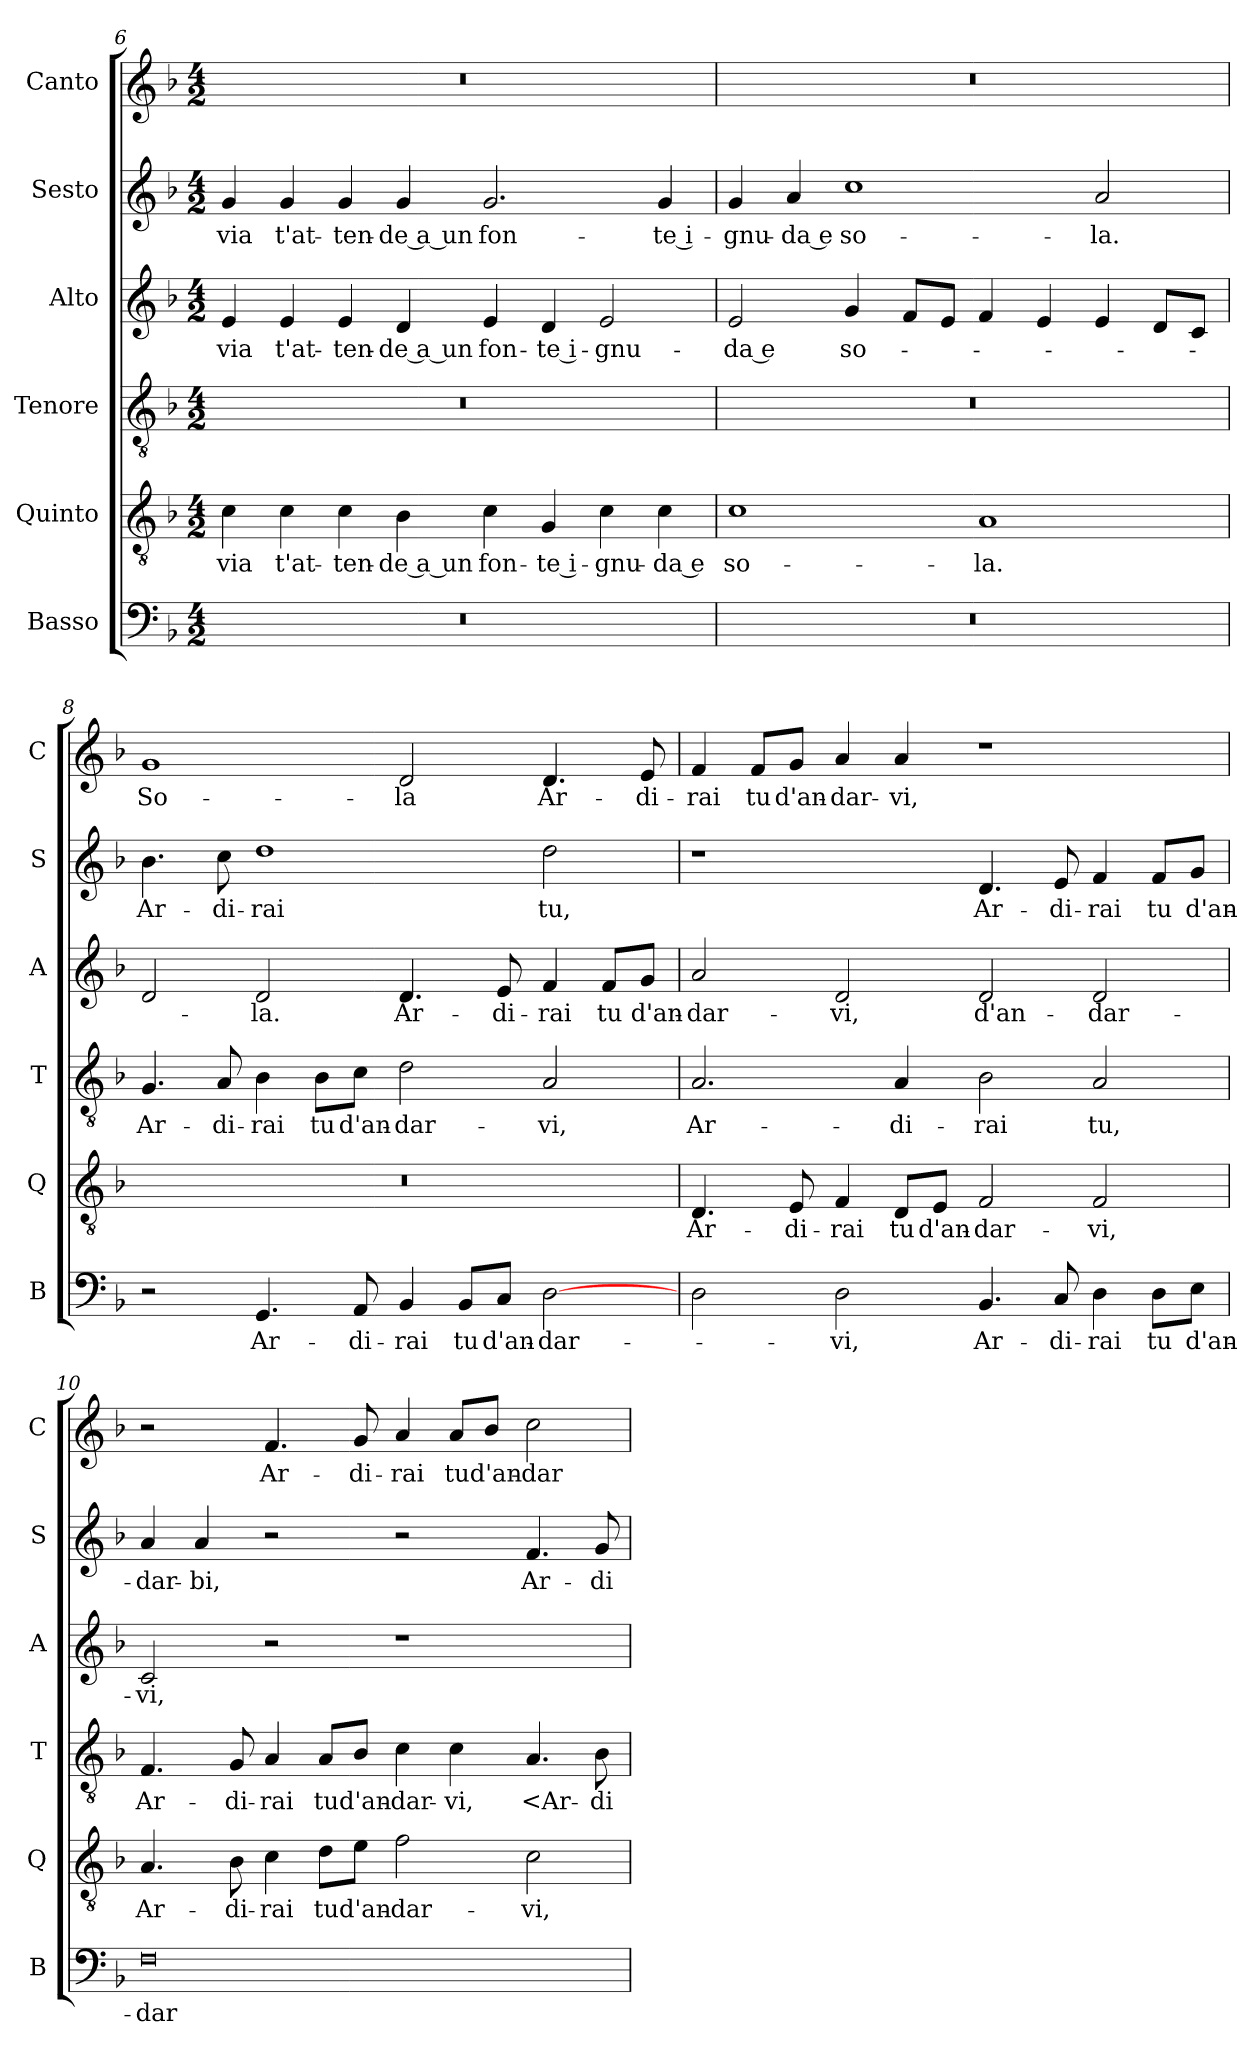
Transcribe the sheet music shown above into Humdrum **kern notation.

**kern	**text	**kern	**text	**kern	**text	**kern	**text	**kern	**text	**kern	**text
*part6	*part6	*part5	*part5	*part4	*part4	*part3	*part3	*part2	*part2	*part1	*part1
*staff6	*staff6	*staff5	*staff5	*staff4	*staff4	*staff3	*staff3	*staff2	*staff2	*staff1	*staff1
*I"Basso	*	*I"Quinto	*	*I"Tenore	*	*I"Alto	*	*I"Sesto	*	*I"Canto	*
*I'B	*	*I'Q	*	*I'T	*	*I'A	*	*I'S	*	*I'C	*
*clefF4	*	*clefGv2	*	*clefGv2	*	*clefG2	*	*clefG2	*	*clefG2	*
*k[b-]	*	*k[b-]	*	*k[b-]	*	*k[b-]	*	*k[b-]	*	*k[b-]	*
*M4/2	*	*M4/2	*	*M4/2	*	*M4/2	*	*M4/2	*	*M4/2	*
=6	=6	=6	=6	=6	=6	=6	=6	=6	=6	=6	=6
0r	.	4c	-via	0r	.	4e	-via	4g	-via	0r	.
.	.	4c	t'at-	.	.	4e	t'at-	4g	t'at-	.	.
.	.	4c	-ten-	.	.	4e	-ten-	4g	-ten-	.	.
.	.	4B-	-de a un	.	.	4d	-de a un	4g	-de a un	.	.
.	.	4c	fon-	.	.	4e	fon-	2.g	fon-	.	.
.	.	4G	-te i-	.	.	4d	-te i-	.	.	.	.
.	.	4c	-gnu-	.	.	2e	-gnu-	.	.	.	.
.	.	4c	-da e	.	.	.	.	4g	-te i-	.	.
=7	=7	=7	=7	=7	=7	=7	=7	=7	=7	=7	=7
0r	.	1c	so-	0r	.	2e	-da e	4g	-gnu-	0r	.
.	.	.	.	.	.	.	.	4a	-da e	.	.
.	.	.	.	.	.	4g	so-	1cc	so-	.	.
.	.	.	.	.	.	8fL	.	.	.	.	.
.	.	.	.	.	.	8eJ	.	.	.	.	.
.	.	1A	-la.	.	.	4f	.	.	.	.	.
.	.	.	.	.	.	4e	.	.	.	.	.
.	.	.	.	.	.	4e	.	2a	-la.	.	.
.	.	.	.	.	.	8dL	.	.	.	.	.
.	.	.	.	.	.	8cJ	.	.	.	.	.
=8	=8	=8	=8	=8	=8	=8	=8	=8	=8	=8	=8
2r	.	0r	.	4.G	Ar-	2d	.	4.b-	Ar-	1g	So-
.	.	.	.	8A	-di-	.	.	8cc	-di-	.	.
4.GG	Ar-	.	.	4B-	-rai	2d	-la.	1dd	-rai	.	.
.	.	.	.	8B-L	tu	.	.	.	.	.	.
8AA	-di-	.	.	8cJ	d'an-	.	.	.	.	.	.
4BB-	-rai	.	.	2d	-dar-	4.d	Ar-	.	.	2d	-la
8BB-L	tu	.	.	.	.	.	.	.	.	.	.
8CJ	d'an-	.	.	.	.	8e	-di-	.	.	.	.
[2D	-dar-	.	.	2A	-vi,	4f	-rai	2dd	tu,	4.d	Ar-
.	.	.	.	.	.	8fL	tu	.	.	.	.
.	.	.	.	.	.	8gJ	d'an-	.	.	8e	-di-
=9	=9	=9	=9	=9	=9	=9	=9	=9	=9	=9	=9
2D	.	4.D	Ar-	2.A	Ar-	2a	-dar-	1r	.	4f	-rai
.	.	.	.	.	.	.	.	.	.	8fL	tu
.	.	8E	-di-	.	.	.	.	.	.	8gJ	d'an-
2D	-vi,	4F	-rai	.	.	2d	-vi,	.	.	4a	-dar-
.	.	8DL	tu	4A	-di-	.	.	.	.	4a	-vi,
.	.	8EJ	d'an-	.	.	.	.	.	.	.	.
4.BB-	Ar-	2F	-dar-	2B-	-rai	2d	d'an-	4.d	Ar-	1r	.
8C	-di-	.	.	.	.	.	.	8e	-di-	.	.
4D	-rai	2F	-vi,	2A	tu,	2d	-dar-	4f	-rai	.	.
8DL	tu	.	.	.	.	.	.	8fL	tu	.	.
8EJ	d'an-	.	.	.	.	.	.	8gJ	d'an-	.	.
=10	=10	=10	=10	=10	=10	=10	=10	=10	=10	=10	=10
0F	-dar-	4.A	Ar-	4.F	Ar-	2c	-vi,	4a	-dar-	2r	.
.	.	.	.	.	.	.	.	4a	-bi,	.	.
.	.	8B-	-di-	8G	-di-	.	.	.	.	.	.
.	.	4c	-rai	4A	-rai	2r	.	2r	.	4.f	Ar-
.	.	8dL	tu	8AL	tu	.	.	.	.	.	.
.	.	8eJ	d'an-	8B-J	d'an-	.	.	.	.	8g	-di-
.	.	2f	-dar-	4c	-dar-	1r	.	2r	.	4a	-rai
.	.	.	.	4c	-vi,	.	.	.	.	8aL	tu
.	.	.	.	.	.	.	.	.	.	8b-J	d'an-
.	.	2c	-vi,	4.A	<Ar-	.	.	4.f	Ar-	2cc	-dar-
.	.	.	.	8B-	-di-	.	.	8g	-di-	.	.
=	=	=	=	=	=	=	=	=	=	=	=
*-	*-	*-	*-	*-	*-	*-	*-	*-	*-	*-	*-
